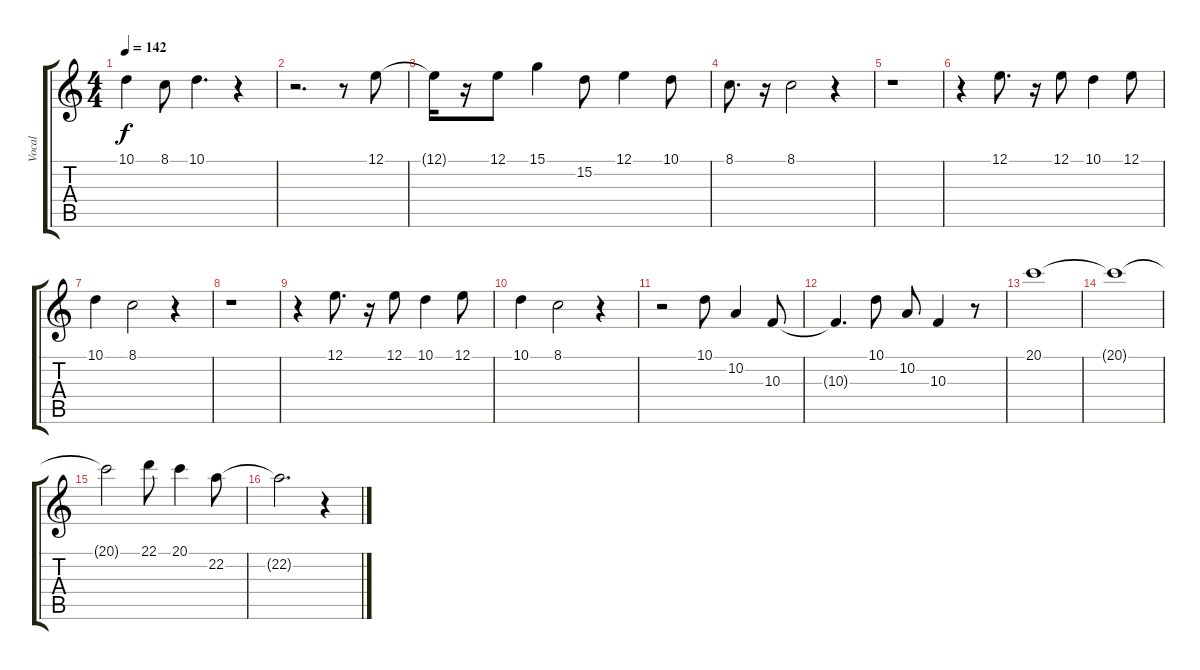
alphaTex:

\track ("Vocal" "Vocal") {instrument lead2sawtooth}
\staff {score tabs}
\tuning (E4 B3 G3 D3 A2 E2) {hide}
\ts (4 4)
\tempo 142
\clef g2
\ks c
10.1.4{dy f} 8.1.8 10.1.4{d} r.4 |
r.2{d} r.8 12.1.8 |
12.1{t}.16 r.16 12.1.8 15.1.4 15.2.8 12.1.4 10.1.8 |
8.1.8{d} r.16 8.1.2 r.4 |
r.1 |
r.4 12.1.8{d} r.16 12.1.8 10.1.4 12.1.8 |
10.1.4 8.1.2 r.4 |
r.1 |
r.4 12.1.8{d} r.16 12.1.8 10.1.4 12.1.8 |
10.1.4 8.1.2 r.4 |
r.2 10.1.8 10.2.4 10.3.8 |
10.3{t}.4{d} 10.1.8 10.2.8 10.3.4 r.8 |
20.1.1 |
20.1{t}.1 |
20.1{t}.2 22.1.8 20.1.4 22.2.8 |
22.2{t}.2{d} r.4
